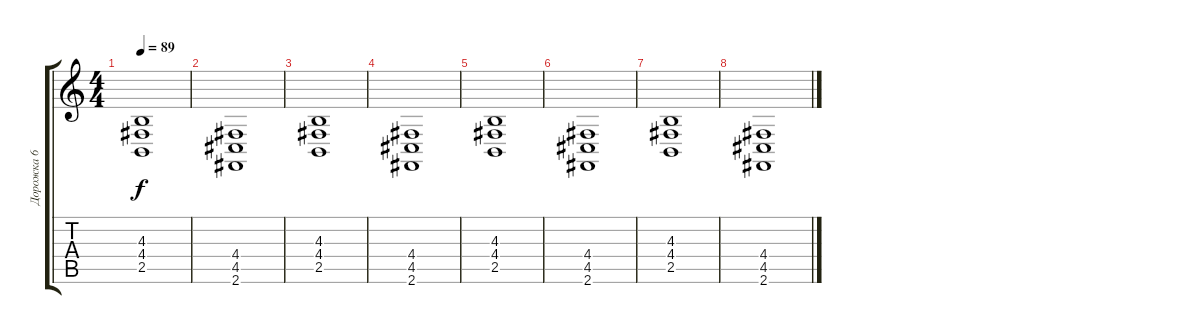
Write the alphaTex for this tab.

\track ("Дорожка 6" "Дорожка 6") {instrument choiraahs}
\staff {score tabs}
\tuning (E4 B3 G3 D3 A2 E2) {hide}
\ts (4 4)
\tempo 89
\clef g2
\ks c
(4.3 4.4 2.5).1{dy f} |
(4.4 4.5 2.6).1 |
(4.3 4.4 2.5).1 |
(4.4 4.5 2.6).1 |
(4.3 4.4 2.5).1 |
(4.4 4.5 2.6).1 |
(4.3 4.4 2.5).1 |
(4.4 4.5 2.6).1
